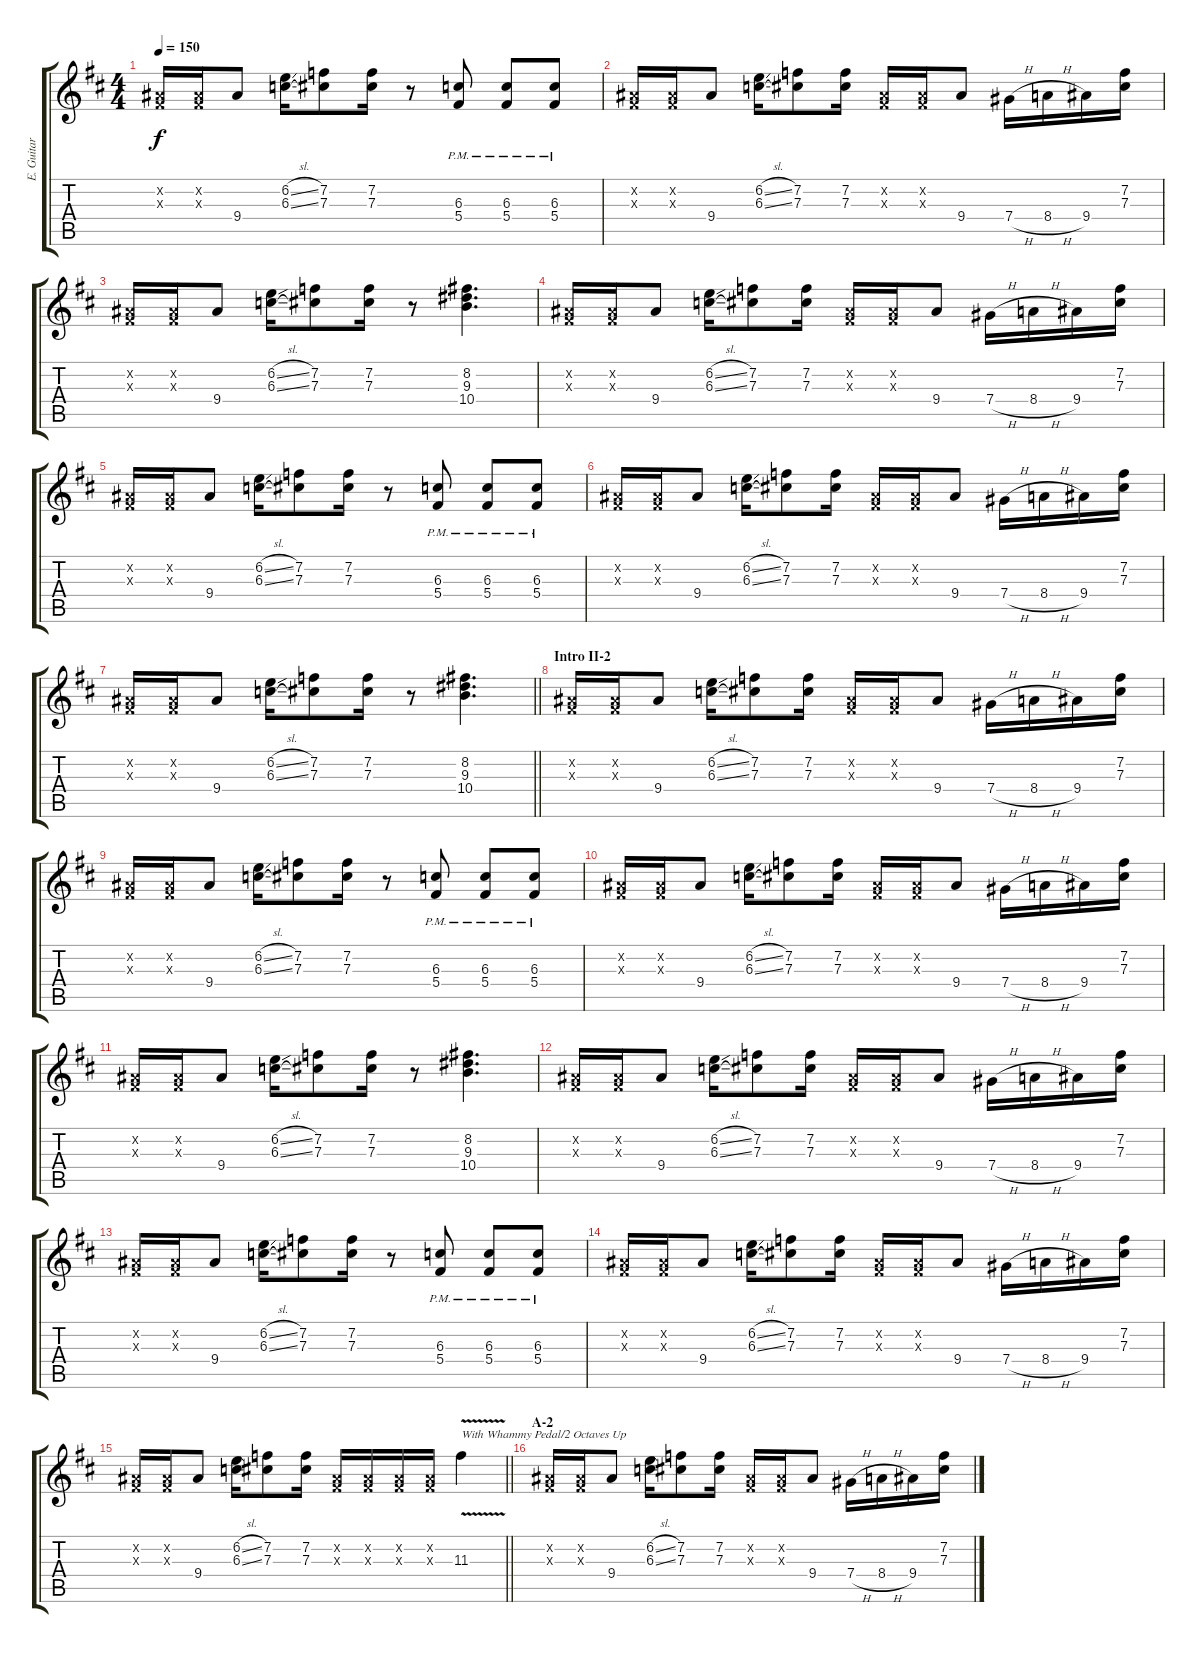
\track ("E. Guitar I" "E. Guitar ") {instrument distortionguitar}
\staff {score tabs}
\tuning (Eb4 Bb3 Gb3 Db3 Ab2 Eb2) {hide}
\ts (4 4)
\tempo 150
\clef g2
\ks d
(0.2{x} 0.3{x}).16{dy f} (0.2{x} 0.3{x}).16 9.4.8 (6.2{sl} 6.3{sl}).16 (7.2 7.3).8 (7.2 7.3).16 r.8 (6.3{pm} 5.4{pm}).8 (6.3{pm} 5.4{pm}).8 (6.3{pm} 5.4{pm}).8 |
(0.2{x} 0.3{x}).16 (0.2{x} 0.3{x}).16 9.4.8 (6.2{sl} 6.3{sl}).16 (7.2 7.3).8 (7.2 7.3).16 (0.2{x} 0.3{x}).16 (0.2{x} 0.3{x}).16 9.4.8 7.4{h}.16 8.4{h}.16 9.4.16 (7.2 7.3).16 |
(0.2{x} 0.3{x}).16 (0.2{x} 0.3{x}).16 9.4.8 (6.2{sl} 6.3{sl}).16 (7.2 7.3).8 (7.2 7.3).16 r.8 (8.2 9.3 10.4).4{d} |
(0.2{x} 0.3{x}).16 (0.2{x} 0.3{x}).16 9.4.8 (6.2{sl} 6.3{sl}).16 (7.2 7.3).8 (7.2 7.3).16 (0.2{x} 0.3{x}).16 (0.2{x} 0.3{x}).16 9.4.8 7.4{h}.16 8.4{h}.16 9.4.16 (7.2 7.3).16 |
(0.2{x} 0.3{x}).16 (0.2{x} 0.3{x}).16 9.4.8 (6.2{sl} 6.3{sl}).16 (7.2 7.3).8 (7.2 7.3).16 r.8 (6.3{pm} 5.4{pm}).8 (6.3{pm} 5.4{pm}).8 (6.3{pm} 5.4{pm}).8 |
(0.2{x} 0.3{x}).16 (0.2{x} 0.3{x}).16 9.4.8 (6.2{sl} 6.3{sl}).16 (7.2 7.3).8 (7.2 7.3).16 (0.2{x} 0.3{x}).16 (0.2{x} 0.3{x}).16 9.4.8 7.4{h}.16 8.4{h}.16 9.4.16 (7.2 7.3).16 |
\barLineRight lightlight
(0.2{x} 0.3{x}).16 (0.2{x} 0.3{x}).16 9.4.8 (6.2{sl} 6.3{sl}).16 (7.2 7.3).8 (7.2 7.3).16 r.8 (8.2 9.3 10.4).4{d} |
\section ("" "Intro II-2")
(0.2{x} 0.3{x}).16 (0.2{x} 0.3{x}).16 9.4.8 (6.2{sl} 6.3{sl}).16 (7.2 7.3).8 (7.2 7.3).16 (0.2{x} 0.3{x}).16 (0.2{x} 0.3{x}).16 9.4.8 7.4{h}.16 8.4{h}.16 9.4.16 (7.2 7.3).16 |
(0.2{x} 0.3{x}).16 (0.2{x} 0.3{x}).16 9.4.8 (6.2{sl} 6.3{sl}).16 (7.2 7.3).8 (7.2 7.3).16 r.8 (6.3{pm} 5.4{pm}).8 (6.3{pm} 5.4{pm}).8 (6.3{pm} 5.4{pm}).8 |
(0.2{x} 0.3{x}).16 (0.2{x} 0.3{x}).16 9.4.8 (6.2{sl} 6.3{sl}).16 (7.2 7.3).8 (7.2 7.3).16 (0.2{x} 0.3{x}).16 (0.2{x} 0.3{x}).16 9.4.8 7.4{h}.16 8.4{h}.16 9.4.16 (7.2 7.3).16 |
(0.2{x} 0.3{x}).16 (0.2{x} 0.3{x}).16 9.4.8 (6.2{sl} 6.3{sl}).16 (7.2 7.3).8 (7.2 7.3).16 r.8 (8.2 9.3 10.4).4{d} |
(0.2{x} 0.3{x}).16 (0.2{x} 0.3{x}).16 9.4.8 (6.2{sl} 6.3{sl}).16 (7.2 7.3).8 (7.2 7.3).16 (0.2{x} 0.3{x}).16 (0.2{x} 0.3{x}).16 9.4.8 7.4{h}.16 8.4{h}.16 9.4.16 (7.2 7.3).16 |
(0.2{x} 0.3{x}).16 (0.2{x} 0.3{x}).16 9.4.8 (6.2{sl} 6.3{sl}).16 (7.2 7.3).8 (7.2 7.3).16 r.8 (6.3{pm} 5.4{pm}).8 (6.3{pm} 5.4{pm}).8 (6.3{pm} 5.4{pm}).8 |
(0.2{x} 0.3{x}).16 (0.2{x} 0.3{x}).16 9.4.8 (6.2{sl} 6.3{sl}).16 (7.2 7.3).8 (7.2 7.3).16 (0.2{x} 0.3{x}).16 (0.2{x} 0.3{x}).16 9.4.8 7.4{h}.16 8.4{h}.16 9.4.16 (7.2 7.3).16 |
\barLineRight lightlight
(0.2{x} 0.3{x}).16 (0.2{x} 0.3{x}).16 9.4.8 (6.2{sl} 6.3{sl}).16 (7.2 7.3).8 (7.2 7.3).16 (0.2{x} 0.3{x}).16 (0.2{x} 0.3{x}).16 (0.2{x} 0.3{x}).16 (0.2{x} 0.3{x}).16 11.3{v}.4{txt "With Whammy Pedal/2 Octaves Up"} |
\section ("" "A-2")
(0.2{x} 0.3{x}).16 (0.2{x} 0.3{x}).16 9.4.8 (6.2{sl} 6.3{sl}).16 (7.2 7.3).8 (7.2 7.3).16 (0.2{x} 0.3{x}).16 (0.2{x} 0.3{x}).16 9.4.8 7.4{h}.16 8.4{h}.16 9.4.16 (7.2 7.3).16
